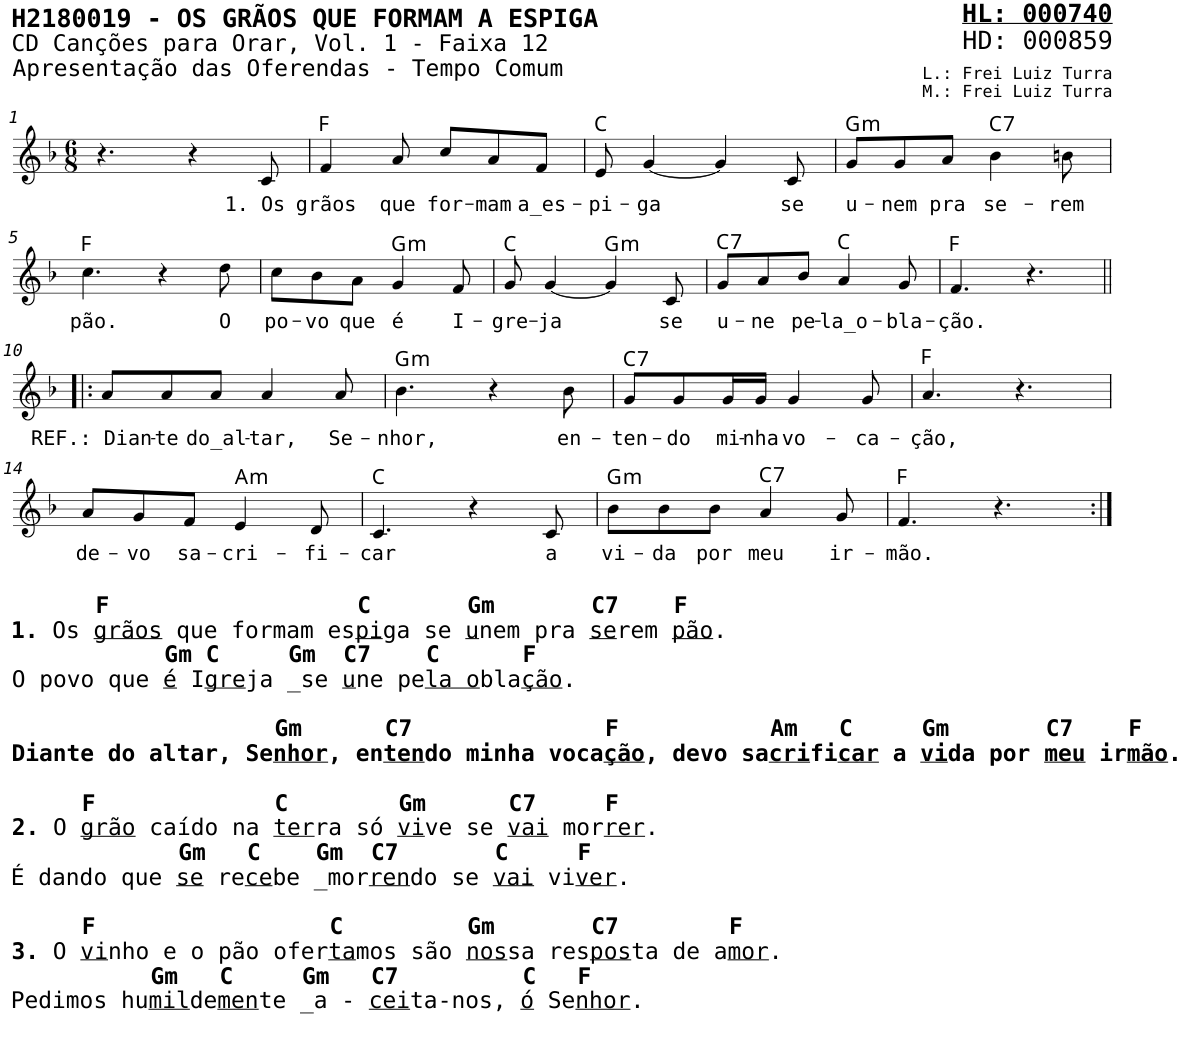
**kern	**text	**harte
*part1	*part1	*part1
*staff1	*staff1	*
*I"Voz	*	*
*I'V	*	*
*stria5	*	*
*clefG2	*	*
*k[b-]	*	*
*M6/8	*	*
=1	=1	=1
4.r	.	.
4r	.	.
!	!LO:LY:b	!
8c/	1. Os	.
=2	=2	=2
!	!LO:LY:b	!
4f/	grãos	F:maj
!	!LO:LY:b	!
8a/	que	.
!	!LO:LY:b	!
8cc/L	for-	.
!	!LO:LY:b	!
8a/	-mam	.
!	!LO:LY:b	!
8f/J	a_es-	.
=3	=3	=3
!	!LO:LY:b	!
8e/	-pi-	C:maj
!	!LO:LY:b	!
[4g/	-ga	.
4g/]	.	.
!	!LO:LY:b	!
8c/	se	.
=4	=4	=4
!	!LO:LY:b	!LO:H:kt=m
8g/L	u-	G:min
!	!LO:LY:b	!
8g/	-nem	.
!	!LO:LY:b	!
8a/J	pra	.
!	!LO:LY:b	!LO:H:kt=7
4b-\	se-	C:7
!	!LO:LY:b	!
8bn\	-rem	.
!!LO:LB:g=z
=5	=5	=5
!	!LO:LY:b	!
4.cc\	pão.	F:maj
4r	.	.
!	!LO:LY:b	!
8dd\	O	.
=6	=6	=6
!	!LO:LY:b	!
8cc\L	po-	.
!	!LO:LY:b	!
8b-\	-vo	.
!	!LO:LY:b	!
8a\J	que	.
!	!LO:LY:b	!LO:H:kt=m
4g/	é	G:min
!	!LO:LY:b	!
8f/	I-	.
=7	=7	=7
!	!LO:LY:b	!
8g/	-gre-	C:maj
!	!LO:LY:b	!
[4g/	-ja	.
!	!	!LO:H:kt=m
4g/]	.	G:min
!	!LO:LY:b	!
8c/	se	.
=8	=8	=8
!	!LO:LY:b	!LO:H:kt=7
8g/L	u-	C:7
!	!LO:LY:b	!
8a/	-ne	.
!	!LO:LY:b	!
8b-/J	pe-	.
!	!LO:LY:b	!
4a/	-la_o-	C:maj
!	!LO:LY:b	!
8g/	-bla-	.
=9	=9	=9
!	!LO:LY:b	!
4.f/	-ção.	F:maj
4.r	.	.
!!LO:LB:g=z
=10!|:	=10!|:	=10!|:
!	!LO:LY:b	!
8a/L	REF.: Dian-	.
!	!LO:LY:b	!
8a/	-te	.
!	!LO:LY:b	!
8a/J	do_al-	.
!	!LO:LY:b	!
4a/	-tar,	.
!	!LO:LY:b	!
8a/	Se-	.
=11	=11	=11
!	!LO:LY:b	!LO:H:kt=m
4.b-\	-nhor,	G:min
4r	.	.
!	!LO:LY:b	!
8b-\	en-	.
=12	=12	=12
!	!LO:LY:b	!LO:H:kt=7
8g/L	-ten-	C:7
!	!LO:LY:b	!
8g/	-do	.
!	!LO:LY:b	!
16g/L	mi-	.
!	!LO:LY:b	!
16g/JJ	-nha	.
!	!LO:LY:b	!
4g/	vo-	.
!	!LO:LY:b	!
8g/	-ca-	.
=13	=13	=13
!	!LO:LY:b	!
4.a/	-ção,	F:maj
4.r	.	.
!!LO:LB:g=z
=14	=14	=14
!LO:TX:b:B:t=F                  C       Gm       C7    F	!	!
!LO:TX:b:t=1.	!	!
!LO:TX:b:t=Os	!	!
!LO:TX:b:t=grãos	!	!
!LO:TX:b:t=que formam es	!	!
!LO:TX:b:t=pi	!	!
!LO:TX:b:t=ga se	!	!
!LO:TX:b:t=u	!	!
!LO:TX:b:t=nem pra	!	!
!LO:TX:b:t=se	!	!
!LO:TX:b:t=rem	!	!
!LO:TX:b:t=pão	!	!
!LO:TX:b:t=.	!	!
!LO:TX:b:B:t=Gm C     Gm  C7    C      F	!	!
!LO:TX:b:t=O povo que	!	!
!LO:TX:b:t=é	!	!
!LO:TX:b:t=I	!	!
!LO:TX:b:t=gre	!	!
!LO:TX:b:t=ja _se	!	!
!LO:TX:b:t=u	!	!
!LO:TX:b:t=ne pe	!	!
!LO:TX:b:t=la o	!	!
!LO:TX:b:t=bla	!	!
!LO:TX:b:t=ção	!	!
!LO:TX:b:t=.	!	!
!LO:TX:b:B:t=Gm      C7              F           Am   C     Gm       C7    F	!	!
!LO:TX:b:t=Diante do altar, Se	!	!
!LO:TX:b:t=nhor	!	!
!LO:TX:b:t=, en	!	!
!LO:TX:b:t=ten	!	!
!LO:TX:b:t=do minha voca	!	!
!LO:TX:b:t=ção	!	!
!LO:TX:b:t=, devo sa	!	!
!LO:TX:b:t=cri	!	!
!LO:TX:b:t=fi	!	!
!LO:TX:b:t=car	!	!
!LO:TX:b:t=a	!	!
!LO:TX:b:t=vi	!	!
!LO:TX:b:t=da por	!	!
!LO:TX:b:t=meu	!	!
!LO:TX:b:t=ir	!	!
!LO:TX:b:t=mão	!	!
!LO:TX:b:t=.	!	!
!LO:TX:b:t=F             C        Gm      C7     F	!	!
!LO:TX:b:t=2.	!	!
!LO:TX:b:t=O	!	!
!LO:TX:b:t=grão	!	!
!LO:TX:b:t=caído na	!	!
!LO:TX:b:t=ter	!	!
!LO:TX:b:t=ra só	!	!
!LO:TX:b:t=vi	!	!
!LO:TX:b:t=ve se	!	!
!LO:TX:b:t=vai	!	!
!LO:TX:b:t=mor	!	!
!LO:TX:b:t=rer	!	!
!LO:TX:b:t=.	!	!
!LO:TX:b:B:t=Gm   C    Gm  C7       C     F	!	!
!LO:TX:b:t=É dando que	!	!
!LO:TX:b:t=se	!	!
!LO:TX:b:t=re	!	!
!LO:TX:b:t=ce	!	!
!LO:TX:b:t=be _mor	!	!
!LO:TX:b:t=ren	!	!
!LO:TX:b:t=do se	!	!
!LO:TX:b:t=vai	!	!
!LO:TX:b:t=vi	!	!
!LO:TX:b:t=ver	!	!
!LO:TX:b:t=.	!	!
!LO:TX:b:B:t=F                 C         Gm       C7        F	!	!
!LO:TX:b:t=3.	!	!
!LO:TX:b:t=O	!	!
!LO:TX:b:t=vi	!	!
!LO:TX:b:t=nho e o pão ofer	!	!
!LO:TX:b:t=ta	!	!
!LO:TX:b:t=mos são	!	!
!LO:TX:b:t=nos	!	!
!LO:TX:b:t=sa res	!	!
!LO:TX:b:t=pos	!	!
!LO:TX:b:t=ta de a	!	!
!LO:TX:b:t=mor	!	!
!LO:TX:b:t=.	!	!
!LO:TX:b:B:t=Gm   C     Gm   C7         C   F	!	!
!LO:TX:b:t=Pedimos hu	!	!
!LO:TX:b:t=mil	!	!
!LO:TX:b:t=de	!	!
!LO:TX:b:t=men	!	!
!LO:TX:b:t=te _a -	!	!
!LO:TX:b:t=cei	!	!
!LO:TX:b:t=ta-nos,	!	!
!LO:TX:b:t=ó	!	!
!LO:TX:b:t=Se	!	!
!LO:TX:b:t=nhor	!	!
!LO:TX:b:t=.	!	!
!	!LO:LY:b	!
8a/L	de-	.
!	!LO:LY:b	!
8g/	-vo	.
!	!LO:LY:b	!
8f/J	sa-	.
!	!LO:LY:b	!LO:H:kt=m
4e/	-cri-	A:min
!	!LO:LY:b	!
8d/	-fi-	.
=15	=15	=15
!	!LO:LY:b	!
4.c/	-car	C:maj
4r	.	.
!	!LO:LY:b	!
8c/	a	.
=16	=16	=16
!	!LO:LY:b	!LO:H:kt=m
8b-\L	vi-	G:min
!	!LO:LY:b	!
8b-\	-da	.
!	!LO:LY:b	!
8b-\J	por	.
!	!LO:LY:b	!LO:H:kt=7
4a/	meu	C:7
!	!LO:LY:b	!
8g/	ir-	.
=17	=17	=17
!	!LO:LY:b	!
4.f/	-mão.	F:maj
4.r	.	.
=:|!	=:|!	=:|!
*-	*-	*-
